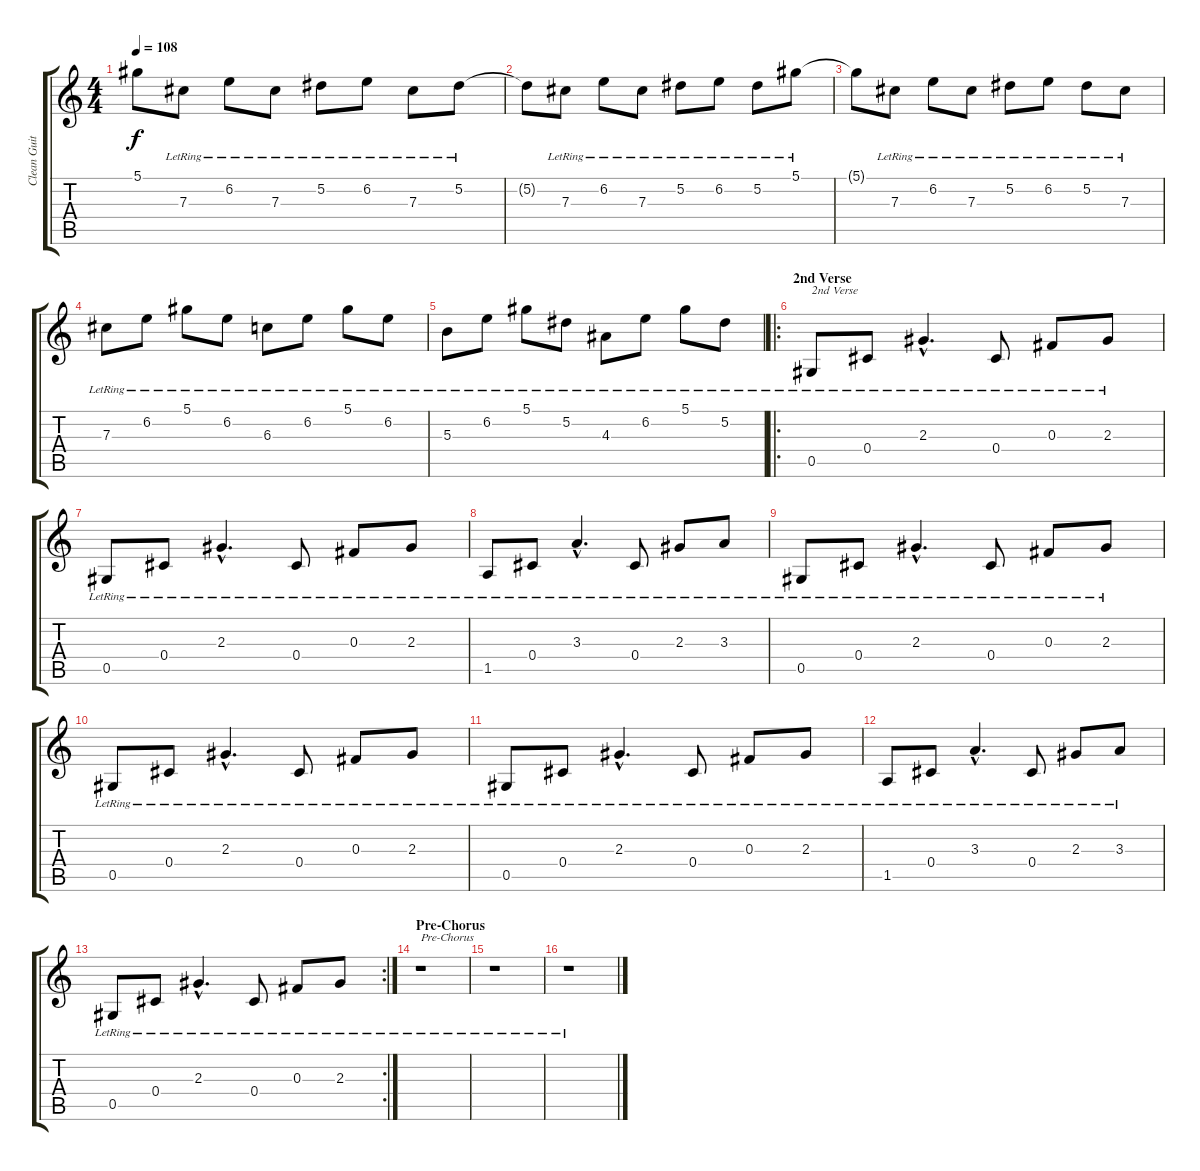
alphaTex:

\track ("Clean Guitar" "Clean Guit") {instrument electricguitarjazz}
\staff {score tabs}
\tuning (Eb4 Bb3 Gb3 Db3 Ab2 Eb2) {hide}
\ts (4 4)
\tempo 108
\clef g2
\ks c
5.1{t}.8{dy f} 7.3{lr}.8 6.2{lr}.8 7.3{lr}.8 5.2{lr}.8 6.2{lr}.8 7.3{lr}.8 5.2{lr}.8 |
5.2{t}.8 7.3{lr}.8 6.2{lr}.8 7.3{lr}.8 5.2{lr}.8 6.2{lr}.8 5.2{lr}.8 5.1{lr}.8 |
5.1{t}.8 7.3{lr}.8 6.2{lr}.8 7.3{lr}.8 5.2{lr}.8 6.2{lr}.8 5.2{lr}.8 7.3{lr}.8 |
7.3{lr}.8 6.2{lr}.8 5.1{lr}.8 6.2{lr}.8 6.3{lr}.8 6.2{lr}.8 5.1{lr}.8 6.2{lr}.8 |
5.3{lr}.8 6.2{lr}.8 5.1{lr}.8 5.2{lr}.8 4.3{lr}.8 6.2{lr}.8 5.1{lr}.8 5.2{lr}.8 |
\ro
\section ("" "2nd Verse")
0.5{lr}.8{txt "2nd Verse"} 0.4{lr}.8 2.3{hac lr}.4{d} 0.4{lr}.8 0.3{lr}.8 2.3{lr}.8 |
0.5{lr}.8 0.4{lr}.8 2.3{hac lr}.4{d} 0.4{lr}.8 0.3{lr}.8 2.3{lr}.8 |
1.5{lr}.8 0.4{lr}.8 3.3{hac lr}.4{d} 0.4{lr}.8 2.3{lr}.8 3.3{lr}.8 |
0.5{lr}.8 0.4{lr}.8 2.3{hac lr}.4{d} 0.4{lr}.8 0.3{lr}.8 2.3{lr}.8 |
0.5{lr}.8 0.4{lr}.8 2.3{hac lr}.4{d} 0.4{lr}.8 0.3{lr}.8 2.3{lr}.8 |
0.5{lr}.8 0.4{lr}.8 2.3{hac lr}.4{d} 0.4{lr}.8 0.3{lr}.8 2.3{lr}.8 |
1.5{lr}.8 0.4{lr}.8 3.3{hac lr}.4{d} 0.4{lr}.8 2.3{lr}.8 3.3{lr}.8 |
\rc 2
0.5{lr}.8 0.4{lr}.8 2.3{hac lr}.4{d} 0.4{lr}.8 0.3{lr}.8 2.3{lr}.8 |
\section ("" "Pre-Chorus")
r.1{txt "Pre-Chorus"} |
r.1 |
r.1
